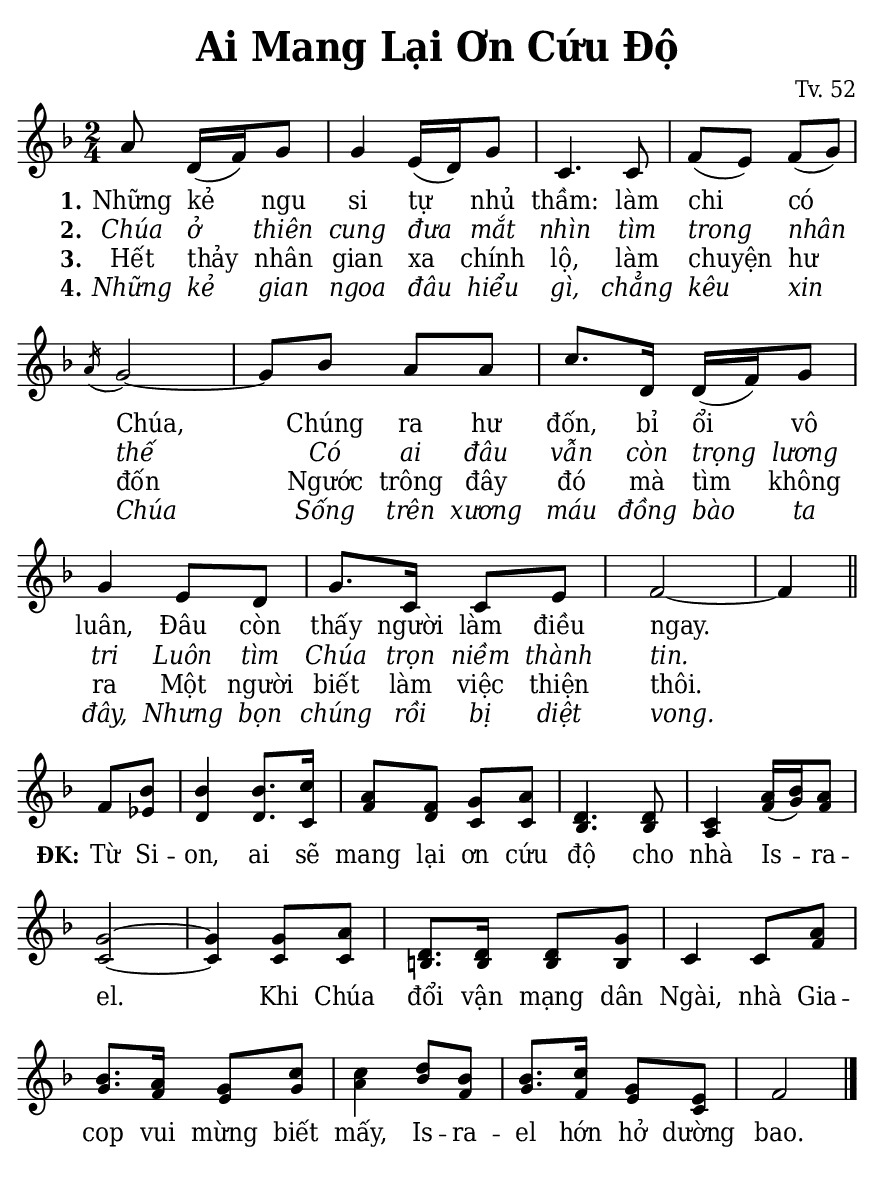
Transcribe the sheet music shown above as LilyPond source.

% Cài đặt chung\
\version "2.22.1"
\include "english.ly"

\header {
  title = \markup { \fontsize #1 "Ai Mang Lại Ơn Cứu Độ" }
  composer = "Tv. 52"
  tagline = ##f
}

% Nhạc phiên khúc
nhacPhienKhucSop = \relative c'' {
  \partial 4. a8 d,16 (f) g8 |
  g4 e16 (d) g8 |
  c,4. c8 |
  f (e) f (g) |
  \slashedGrace { a16 ( } g2) ~ |
  g8 bf a a |
  c8. d,16 d (f) g8 |
  g4 e8 d |
  g8. c,16 c8 e |
  f2 ~ |
  f4 \bar "||"
  
  f8 bf |
  bf4 bf8. c16 |
  a8 f g a |
  d,4. d8 |
  c4 a'16 (bf) a8 |
  g2 ~ |
  g4 g8 a |
  d,8. d16 d8 g |
  c,4 c8 a' |
  bf8. a16 g8 c |
  c4 d8 bf |
  bf8. c16 g8 e |
  f2 \bar "|."
}

nhacPhienKhucAlto = \relative c' {
  r4. |
  R2*9
  r4
  
  f8 ef |
  d4 d8. c16 |
  f8 d c c |
  bf4. bf8 |
  a4 f'16 (g) f8 |
  c2 ~ |
  c4 c8 c |
  b!8. b16 b8 b |
  c4 c8 f |
  g8. f16 e8 g |
  a4 bf8 f |
  g8. f16 e8 c |
  f2
}

% Lời phiên khúc
loiPhienKhucSop = \lyrics {
  <<
    {
      \set stanza = "1."
      Những kẻ ngu si tự nhủ thầm:
      làm chi có Chúa,
      Chúng ra hư đốn, bỉ ổi vô luân,
      Đâu còn thấy người làm điều ngay.
    }
    \new Lyrics {
	    \set associatedVoice = "beSop"
	    \set stanza = "2."
      \override Lyrics.LyricText.font-shape = #'italic
	    Chúa ở thiên cung đưa mắt nhìn
	    tìm trong nhân thế
	    Có ai đâu vẫn còn trọng lương tri
	    Luôn tìm Chúa trọn niềm thành tin.
    }
    \new Lyrics {
	    \set associatedVoice = "beSop"
	    \set stanza = "3."
	    Hết thảy nhân gian xa chính lộ,
	    làm chuyện hư đốn
	    Ngước trông đây đó mà tìm không ra
	    Một người biết làm việc thiện thôi.
    }
    \new Lyrics {
	    \set associatedVoice = "beSop"
	    \set stanza = "4."
      \override Lyrics.LyricText.font-shape = #'italic
	    Những kẻ gian ngoa đâu hiểu gì,
	    chẳng kêu xin Chúa
	    Sống trên xương máu đồng bào ta đây,
	    Nhưng bọn chúng rồi bị diệt vong.
    }
  >>
  \set stanza = "ĐK:"
  Từ Si -- on, ai sẽ mang lại ơn cứu độ cho nhà Is -- ra -- el.
  Khi Chúa đổi vận mạng dân Ngài,
  nhà Gia -- cop vui mừng biết mấy,
  Is -- ra -- el hớn hở dường bao.
}

% Dàn trang
\paper {
  #(set-paper-size "a5")
  top-margin = 3\mm
  bottom-margin = 3\mm
  left-margin = 3\mm
  right-margin = 3\mm
  indent = #0
  #(define fonts
	 (make-pango-font-tree "Deja Vu Serif Condensed"
	 		       "Deja Vu Serif Condensed"
			       "Deja Vu Serif Condensed"
			       (/ 20 20)))
  print-page-number = ##f
  system-system-spacing = #'((basic-distance . 0.1) (padding . 2.5))
}

TongNhip = {
  \key f \major \time 2/4
  \set Timing.beamExceptions = #'()
  \set Timing.baseMoment = #(ly:make-moment 1/4)
}

% Đổi kích thước nốt cho bè phụ
notBePhu =
#(define-music-function (font-size music) (number? ly:music?)
   (for-some-music
     (lambda (m)
       (if (music-is-of-type? m 'rhythmic-event)
           (begin
             (set! (ly:music-property m 'tweaks)
                   (cons `(font-size . ,font-size)
                         (ly:music-property m 'tweaks)))
             #t)
           #f))
     music)
   music)

\score {
  \new ChoirStaff <<
    \new Staff \with {
        \consists "Merge_rests_engraver"
        printPartCombineTexts = ##f
      }
      <<
      \new Voice \TongNhip \partCombine 
        \nhacPhienKhucSop
        \notBePhu -1 { \nhacPhienKhucAlto }
      \new NullVoice = beSop \nhacPhienKhucSop
      \new Lyrics \lyricsto beSop \loiPhienKhucSop
      >>
  >>
  \layout {
    \override Lyrics.LyricSpace.minimum-distance = #1.5
    \override Score.BarNumber.break-visibility = ##(#f #f #f)
    \override Score.SpacingSpanner.uniform-stretching = ##t
  } 
}
